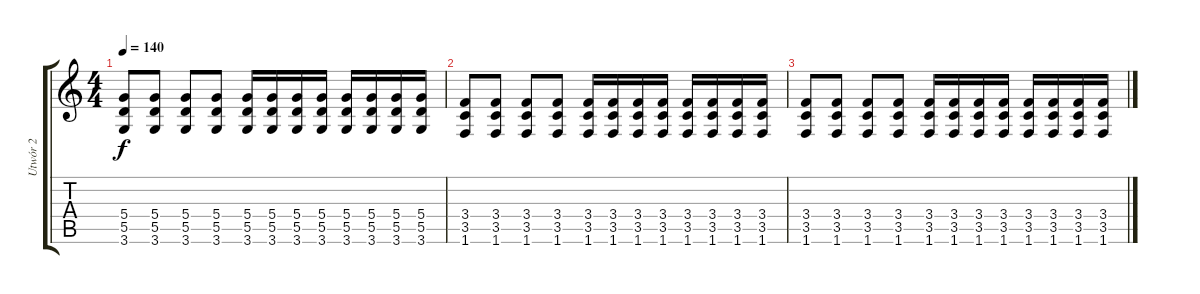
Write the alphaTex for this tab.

\track ("Utwór 2" "Utwór 2") {instrument acousticguitarnylon}
\staff {score tabs}
\tuning (E4 B3 G3 D3 A2 E2) {hide}
\ts (4 4)
\tempo 140
\clef g2
\ks c
(5.4 5.5 3.6).8{dy f} (5.4 5.5 3.6).8 (5.4 5.5 3.6).8 (5.4 5.5 3.6).8 (5.4 5.5 3.6).16 (5.4 5.5 3.6).16 (5.4 5.5 3.6).16 (5.4 5.5 3.6).16 (5.4 5.5 3.6).16 (5.4 5.5 3.6).16 (5.4 5.5 3.6).16 (5.4 5.5 3.6).16 |
(3.4 3.5 1.6).8 (3.4 3.5 1.6).8 (3.4 3.5 1.6).8 (3.4 3.5 1.6).8 (3.4 3.5 1.6).16 (3.4 3.5 1.6).16 (3.4 3.5 1.6).16 (3.4 3.5 1.6).16 (3.4 3.5 1.6).16 (3.4 3.5 1.6).16 (3.4 3.5 1.6).16 (3.4 3.5 1.6).16 |
(3.4 3.5 1.6).8 (3.4 3.5 1.6).8 (3.4 3.5 1.6).8 (3.4 3.5 1.6).8 (3.4 3.5 1.6).16 (3.4 3.5 1.6).16 (3.4 3.5 1.6).16 (3.4 3.5 1.6).16 (3.4 3.5 1.6).16 (3.4 3.5 1.6).16 (3.4 3.5 1.6).16 (3.4 3.5 1.6).16
